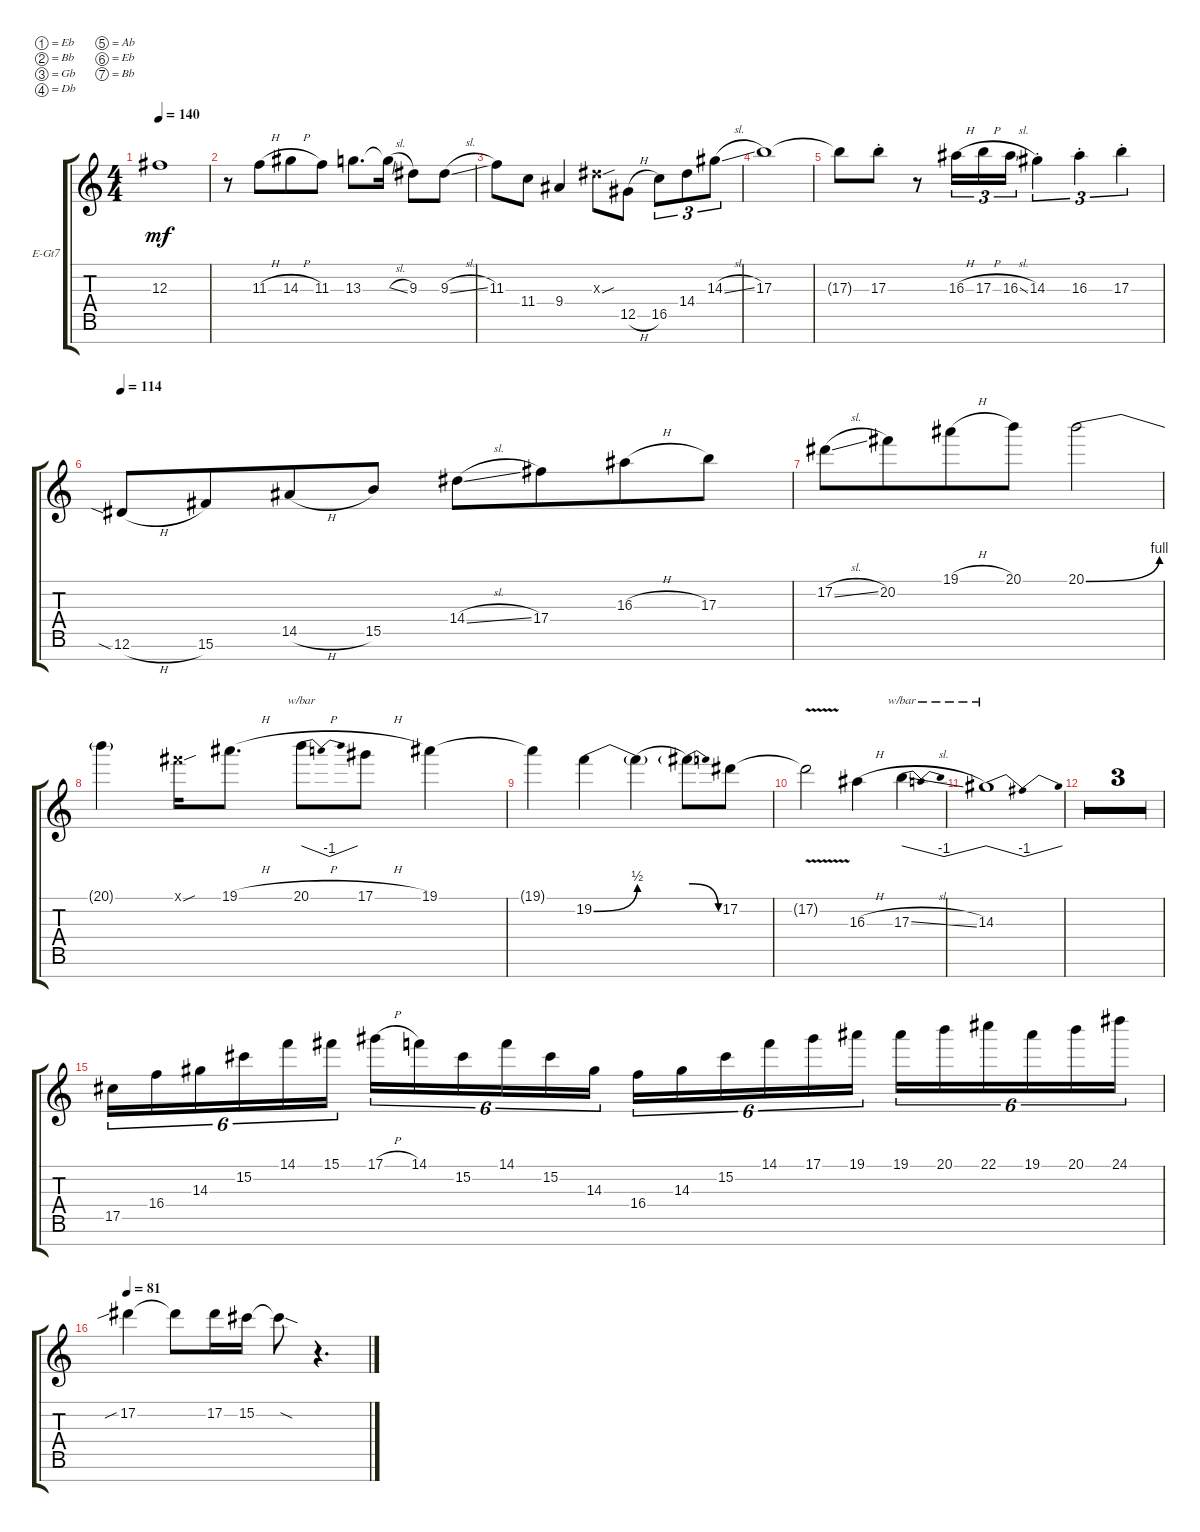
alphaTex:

\defaultSystemsLayout 4
\bracketExtendMode groupsimilarinstruments
\firstSystemTrackNameOrientation horizontal
\otherSystemsTrackNameOrientation horizontal
\track ("Electric Guitar" "E-Gt7") {multiBarRest instrument overdrivenguitar}
\staff {score tabs}
\tuning (Eb4 Bb3 Gb3 Db3 Ab2 Eb2 Bb1)
\ts (4 4)
\tempo 140
\clef g2
\ks c
12.3{t}.1{dy mf} |
r.8 11.3{h}.8{beam merge} 14.3{h}.8 11.3.8 13.3.8{d} 13.3{sl t}.16 9.3.8 9.3{sl}.8 |
11.3.8 11.4.8 9.4.4 9.3{sou x}.8 12.5{h}.8 16.5.8{tu (3 2)} 14.4.8{tu (3 2)} 14.3{sl}.8{tu (3 2)} |
17.3.1 |
17.3{t}.8 17.3{st}.8 r.8 16.3{h}.16{tu (3 2)} 17.3{h}.16{tu (3 2)} 16.3{sl}.16{tu (3 2)} 14.3{st}.4{tu (3 2)} 16.3{st}.4{tu (3 2)} 17.3{st}.4{tu (3 2)} |
\tempo 114
12.6{sia h}.8 15.6.8{beam merge} 14.5{h}.8 15.5.8 14.4{sl}.8 17.4.8{beam merge} 16.3{h}.8 17.3.8 |
17.2{sl}.8 20.2.8{beam merge} 19.1{h}.8 20.1.8 20.1{be (bend 0 0 15 4)}.2 |
20.1{be (hold 0 0 60 0) t}.4 15.1{sou x}.16 19.1{h}.8{d} 20.1{h}.8{tbe (dip default 0 0 6.6 -4 7.199999999999999 -4 13.799999999999999 0)} 17.1{h}.8 19.1.4 |
19.1{t}.4 19.2{be (bend 0 0 59.4 2)}.4 19.2{be (hold 0 0 60 0) t}.4 19.2{be (release 0 2 15 0) t}.8 17.2.8 |
17.2{v t}.2 16.3{h}.4 17.3{sl}.4{tbe (dip default 0 0 7.8 -4 8.4 -4 16.8 0)} |
14.3.1{tbe (dip default 0 0 7.8 -4 8.4 -4 16.8 0)} |
\tempo 114
r.1 |
r.1 |
r.1 |
17.5.16{tu (6 4)} 16.4.16{tu (6 4)} 14.3.16{tu (6 4)} 15.2.16{tu (6 4)} 14.1.16{tu (6 4)} 15.1.16{tu (6 4)} 17.1{h}.16{tu (6 4)} 14.1.16{tu (6 4)} 15.2.16{tu (6 4)} 14.1.16{tu (6 4)} 15.2.16{tu (6 4)} 14.3.16{tu (6 4)} 16.4.16{tu (6 4)} 14.3.16{tu (6 4)} 15.2.16{tu (6 4)} 14.1.16{tu (6 4)} 17.1.16{tu (6 4)} 19.1.16{tu (6 4)} 19.1.16{tu (6 4)} 20.1.16{tu (6 4)} 22.1.16{tu (6 4)} 19.1.16{tu (6 4)} 20.1.16{tu (6 4)} 24.1.16{tu (6 4)} |
\tempo 81
17.2{sib}.4 17.2{t}.8 17.2.16 15.2.16 15.2{sod t}.8 r.4{d}
